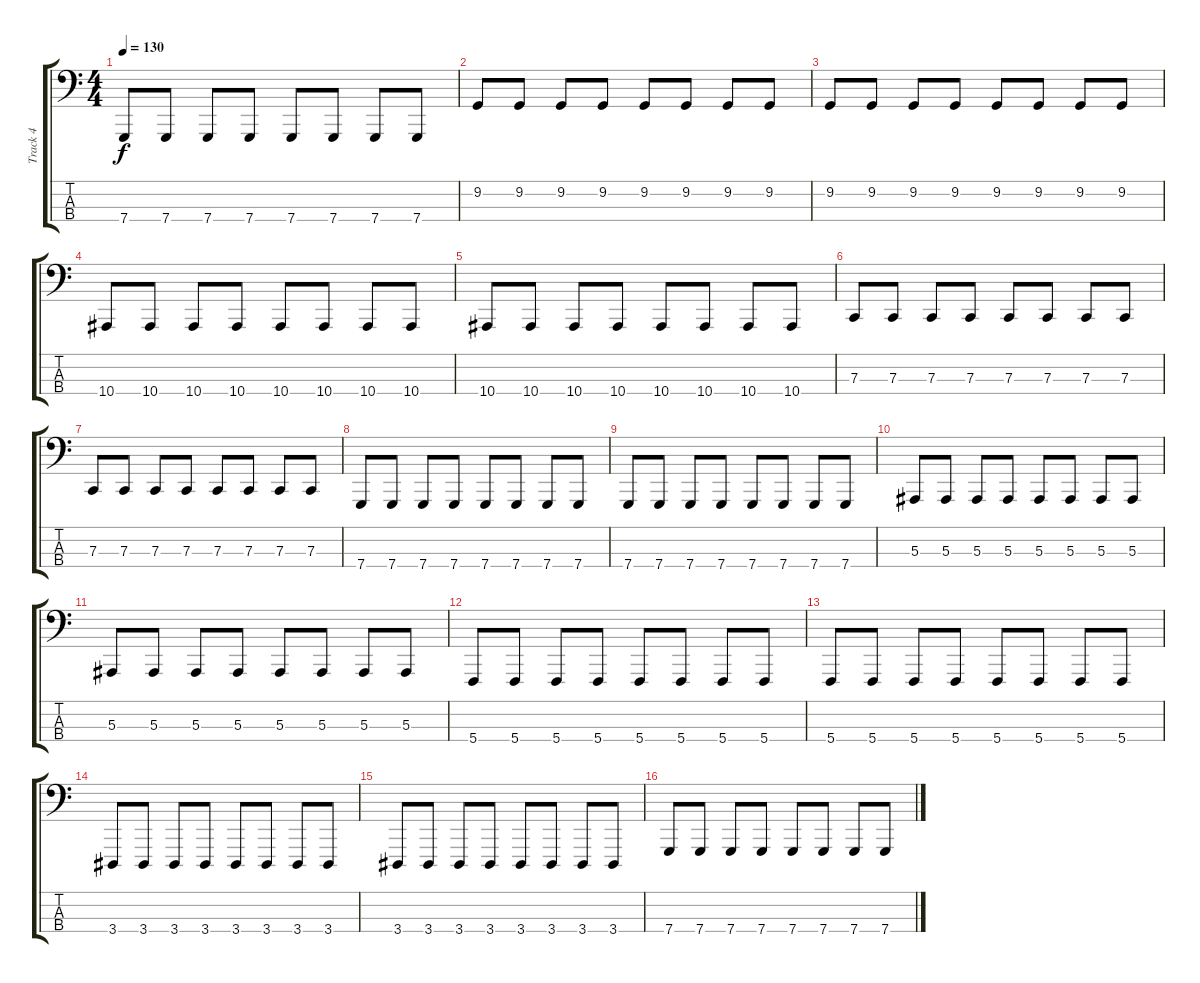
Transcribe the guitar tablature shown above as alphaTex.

\track ("Track 4" "Track 4") {instrument vibraphone}
\staff {score tabs}
\tuning (Eb2 Bb1 F1 C1) {hide}
\ts (4 4)
\tempo 130
\clef f4
\ks c
7.4.8{dy f} 7.4.8 7.4.8 7.4.8 7.4.8 7.4.8 7.4.8 7.4.8 |
9.2.8 9.2.8 9.2.8 9.2.8 9.2.8 9.2.8 9.2.8 9.2.8 |
9.2.8 9.2.8 9.2.8 9.2.8 9.2.8 9.2.8 9.2.8 9.2.8 |
10.4.8 10.4.8 10.4.8 10.4.8 10.4.8 10.4.8 10.4.8 10.4.8 |
10.4.8 10.4.8 10.4.8 10.4.8 10.4.8 10.4.8 10.4.8 10.4.8 |
7.3.8 7.3.8 7.3.8 7.3.8 7.3.8 7.3.8 7.3.8 7.3.8 |
7.3.8 7.3.8 7.3.8 7.3.8 7.3.8 7.3.8 7.3.8 7.3.8 |
7.4.8 7.4.8 7.4.8 7.4.8 7.4.8 7.4.8 7.4.8 7.4.8 |
7.4.8 7.4.8 7.4.8 7.4.8 7.4.8 7.4.8 7.4.8 7.4.8 |
5.3.8 5.3.8 5.3.8 5.3.8 5.3.8 5.3.8 5.3.8 5.3.8 |
5.3.8 5.3.8 5.3.8 5.3.8 5.3.8 5.3.8 5.3.8 5.3.8 |
5.4.8 5.4.8 5.4.8 5.4.8 5.4.8 5.4.8 5.4.8 5.4.8 |
5.4.8 5.4.8 5.4.8 5.4.8 5.4.8 5.4.8 5.4.8 5.4.8 |
3.4.8 3.4.8 3.4.8 3.4.8 3.4.8 3.4.8 3.4.8 3.4.8 |
3.4.8 3.4.8 3.4.8 3.4.8 3.4.8 3.4.8 3.4.8 3.4.8 |
7.4.8 7.4.8 7.4.8 7.4.8 7.4.8 7.4.8 7.4.8 7.4.8
